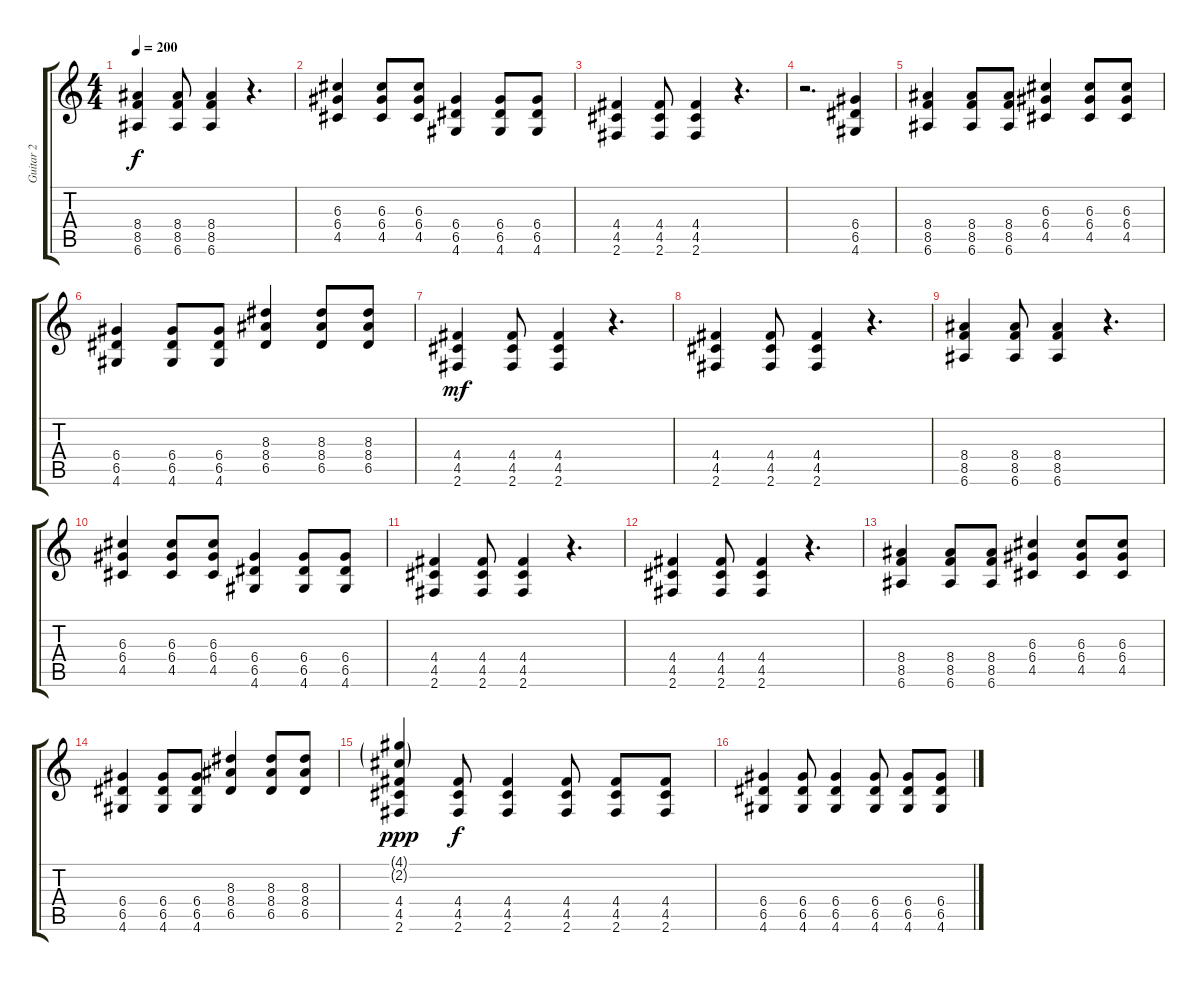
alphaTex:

\track ("Guitar 2" "Guitar 2") {instrument distortionguitar}
\staff {score tabs}
\tuning (E4 B3 G3 D3 A2 E2) {hide}
\ts (4 4)
\tempo 200
\clef g2
\ks c
(8.4 8.5 6.6).4{dy f} (8.4 8.5 6.6).8 (8.4 8.5 6.6).4 r.4{d} |
(6.3 6.4 4.5).4 (6.3 6.4 4.5).8 (6.3 6.4 4.5).8 (6.4 6.5 4.6).4 (6.4 6.5 4.6).8 (6.4 6.5 4.6).8 |
(4.4 4.5 2.6).4 (4.4 4.5 2.6).8 (4.4 4.5 2.6).4 r.4{d} |
r.2{d} (6.4 6.5 4.6).4 |
(8.4 8.5 6.6).4 (8.4 8.5 6.6).8 (8.4 8.5 6.6).8 (6.3 6.4 4.5).4 (6.3 6.4 4.5).8 (6.3 6.4 4.5).8 |
(6.4 6.5 4.6).4 (6.4 6.5 4.6).8 (6.4 6.5 4.6).8 (8.3 8.4 6.5).4 (8.3 8.4 6.5).8 (8.3 8.4 6.5).8 |
(4.4 4.5 2.6).4{dy mf} (4.4 4.5 2.6).8 (4.4 4.5 2.6).4 r.4{d} |
(4.4 4.5 2.6).4 (4.4 4.5 2.6).8 (4.4 4.5 2.6).4 r.4{d} |
(8.4 8.5 6.6).4 (8.4 8.5 6.6).8 (8.4 8.5 6.6).4 r.4{d} |
(6.3 6.4 4.5).4 (6.3 6.4 4.5).8 (6.3 6.4 4.5).8 (6.4 6.5 4.6).4 (6.4 6.5 4.6).8 (6.4 6.5 4.6).8 |
(4.4 4.5 2.6).4 (4.4 4.5 2.6).8 (4.4 4.5 2.6).4 r.4{d} |
(4.4 4.5 2.6).4 (4.4 4.5 2.6).8 (4.4 4.5 2.6).4 r.4{d} |
(8.4 8.5 6.6).4 (8.4 8.5 6.6).8 (8.4 8.5 6.6).8 (6.3 6.4 4.5).4 (6.3 6.4 4.5).8 (6.3 6.4 4.5).8 |
(6.4 6.5 4.6).4 (6.4 6.5 4.6).8 (6.4 6.5 4.6).8 (8.3 8.4 6.5).4 (8.3 8.4 6.5).8 (8.3 8.4 6.5).8 |
(4.1{g} 2.2{g} 4.4 4.5 2.6).4{dy ppp} (4.4 4.5 2.6).8{dy f} (4.4 4.5 2.6).4 (4.4 4.5 2.6).8 (4.4 4.5 2.6).8 (4.4 4.5 2.6).8 |
(6.4 6.5 4.6).4 (6.4 6.5 4.6).8 (6.4 6.5 4.6).4 (6.4 6.5 4.6).8 (6.4 6.5 4.6).8 (6.4 6.5 4.6).8
